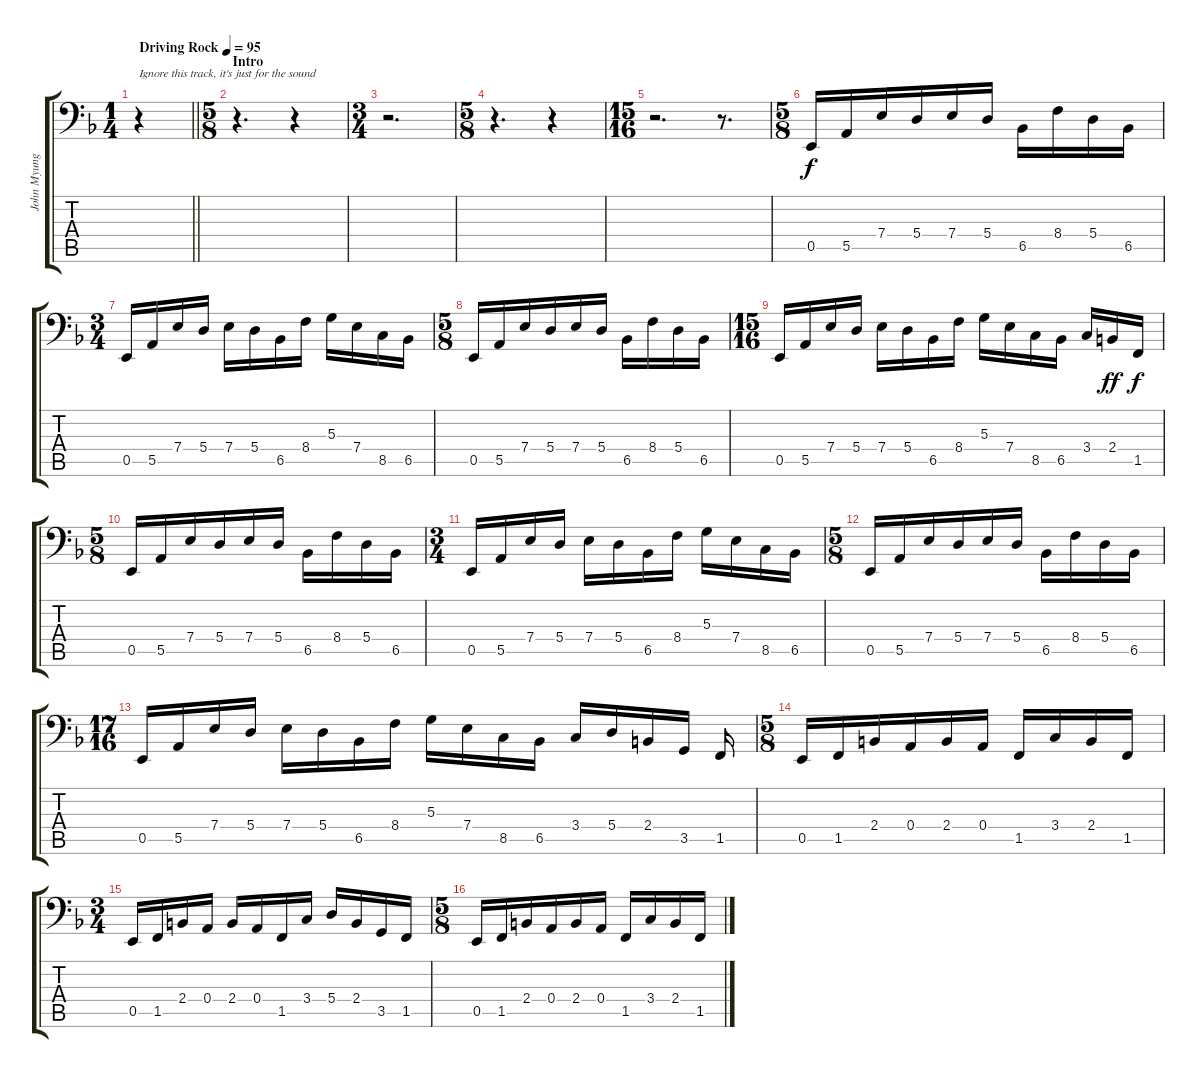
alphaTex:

\track ("John Myung" "John Myung") {instrument slapbass1}
\staff {score tabs}
\tuning (C3 G2 D2 A1 E1 B0) {hide}
\ts (1 4)
\tempo (95 "Driving Rock")
\clef f4
\barLineRight lightlight
\ks f
r.4{txt "Ignore this track, it's just for the sound" dy f instrument slapbass1} |
\ts (5 8)
\section ("" "Intro")
r.4{d} r.4 |
\ts (3 4)
r.2{d} |
\ts (5 8)
r.4{d} r.4 |
\ts (15 16)
r.2{d} r.8{d} |
\ts (5 8)
0.5.16 5.5.16 7.4.16 5.4.16 7.4.16 5.4.16 6.5.16 8.4.16 5.4.16 6.5.16 |
\ts (3 4)
0.5.16 5.5.16 7.4.16 5.4.16 7.4.16 5.4.16 6.5.16 8.4.16 5.3.16 7.4.16 8.5.16 6.5.16 |
\ts (5 8)
0.5.16 5.5.16 7.4.16 5.4.16 7.4.16 5.4.16 6.5.16 8.4.16 5.4.16 6.5.16 |
\ts (15 16)
0.5.16 5.5.16 7.4.16 5.4.16 7.4.16 5.4.16 6.5.16 8.4.16 5.3.16 7.4.16 8.5.16 6.5.16 3.4.16 2.4.16{dy ff} 1.5.16{dy f} |
\ts (5 8)
0.5.16 5.5.16 7.4.16 5.4.16 7.4.16 5.4.16 6.5.16 8.4.16 5.4.16 6.5.16 |
\ts (3 4)
0.5.16 5.5.16 7.4.16 5.4.16 7.4.16 5.4.16 6.5.16 8.4.16 5.3.16 7.4.16 8.5.16 6.5.16 |
\ts (5 8)
0.5.16 5.5.16 7.4.16 5.4.16 7.4.16 5.4.16 6.5.16 8.4.16 5.4.16 6.5.16 |
\ts (17 16)
0.5.16 5.5.16 7.4.16 5.4.16 7.4.16 5.4.16 6.5.16 8.4.16 5.3.16 7.4.16 8.5.16 6.5.16 3.4.16 5.4.16 2.4.16 3.5.16 1.5.16 |
\ts (5 8)
0.5.16 1.5.16 2.4.16 0.4.16 2.4.16 0.4.16 1.5.16 3.4.16 2.4.16 1.5.16 |
\ts (3 4)
0.5.16 1.5.16 2.4.16 0.4.16 2.4.16 0.4.16 1.5.16 3.4.16 5.4.16 2.4.16 3.5.16 1.5.16 |
\ts (5 8)
0.5.16 1.5.16 2.4.16 0.4.16 2.4.16 0.4.16 1.5.16 3.4.16 2.4.16 1.5.16
